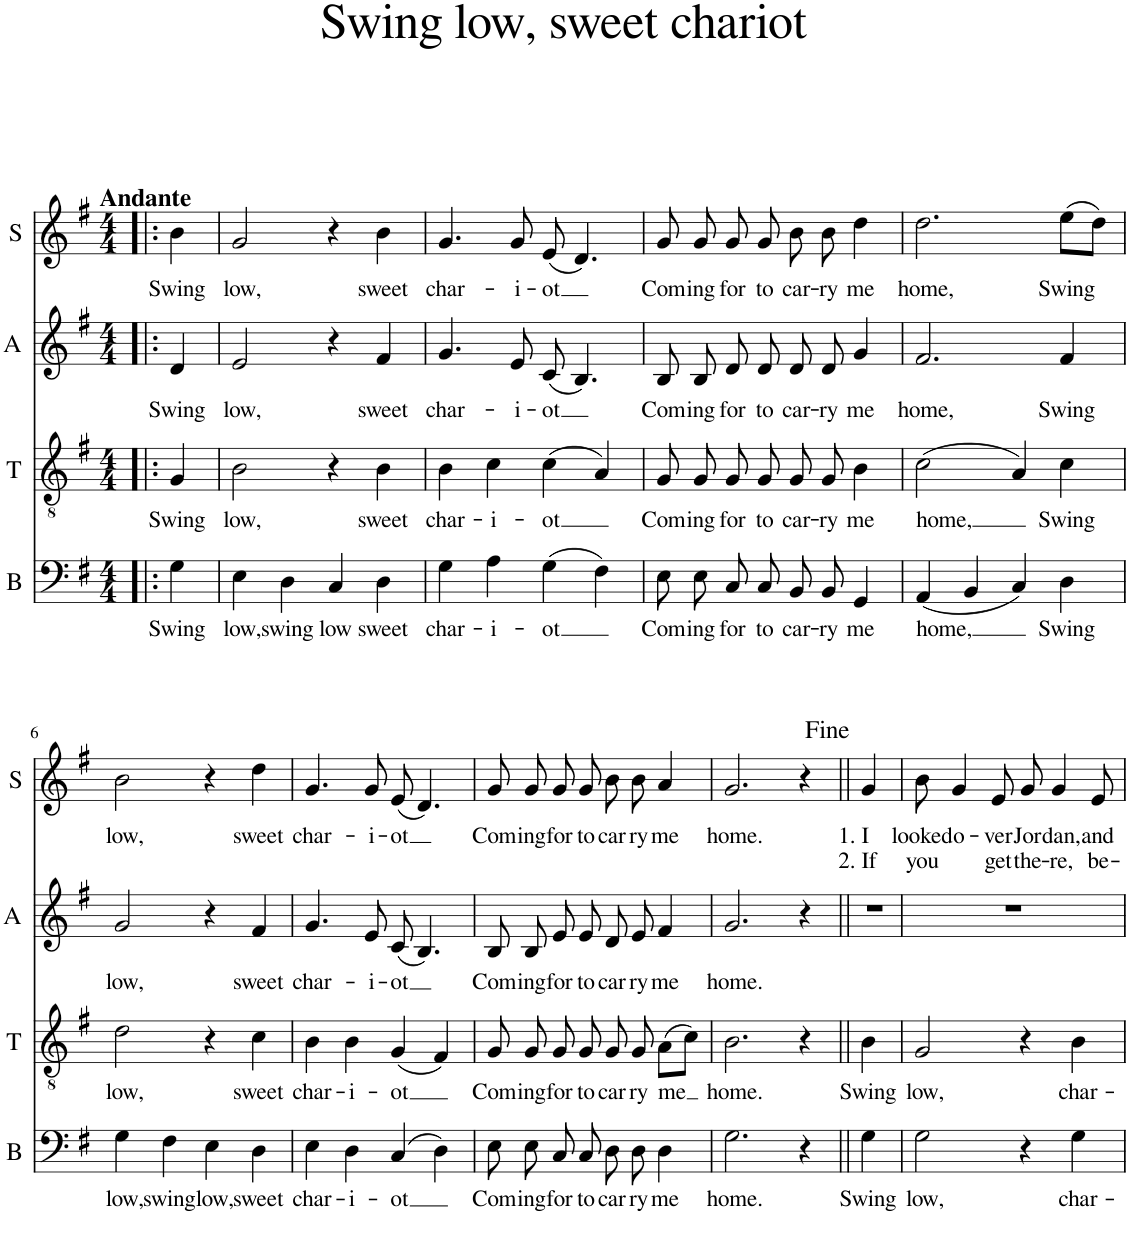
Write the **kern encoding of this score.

**kern	**text	**kern	**text	**kern	**text	**kern	**text	**text
*part4	*part4	*part3	*part3	*part2	*part2	*part1	*part1	*part1
*staff4	*staff4	*staff3	*staff3	*staff2	*staff2	*staff1	*staff1	*staff1
*I"B	*	*I"T	*	*I"A	*	*I"S	*	*
*I'B	*	*I'T	*	*I'A	*	*I'S	*	*
*clefF4	*	*clefGv2	*	*clefG2	*	*clefG2	*	*
*k[f#]	*	*k[f#]	*	*k[f#]	*	*k[f#]	*	*
*M4/4	*	*M4/4	*	*M4/4	*	*M4/4	*	*
=1!|:	=1!|:	=1!|:	=1!|:	=1!|:	=1!|:	=1!|:	=1!|:	=1!|:
!	!	!	!	!	!	!LO:TX:a:B:t=Andante	!	!
!	!LO:LY:b	!	!LO:LY:b	!	!LO:LY:b	!	!LO:LY:b	!
4G\	Swing	4G/	Swing	4d/	Swing	4b\	Swing	.
=2	=2	=2	=2	=2	=2	=2	=2	=2
!	!LO:LY:b	!	!LO:LY:b	!	!LO:LY:b	!	!LO:LY:b	!
4E\	low,	2B\	low,	2e/	low,	2g/	low,	.
!	!LO:LY:b	!	!	!	!	!	!	!
4D\	swing	.	.	.	.	.	.	.
!	!LO:LY:b	!	!	!	!	!	!	!
4C/	low	4r	.	4r	.	4r	.	.
!	!LO:LY:b	!	!LO:LY:b	!	!LO:LY:b	!	!LO:LY:b	!
4D\	sweet	4B\	sweet	4f#/	sweet	4b\	sweet	.
=3	=3	=3	=3	=3	=3	=3	=3	=3
!	!LO:LY:b	!	!LO:LY:b	!	!LO:LY:b	!	!LO:LY:b	!
4G\	char-	4B\	char-	4.g/	char-	4.g/	char-	.
!	!LO:LY:b	!	!LO:LY:b	!	!	!	!	!
4A\	-i-	4c\	-i-	.	.	.	.	.
!	!	!	!	!	!LO:LY:b	!	!LO:LY:b	!
.	.	.	.	8e/	-i-	8g/	-i-	.
!	!LO:LY:b	!	!LO:LY:b	!	!LO:LY:b	!	!LO:LY:b	!
(4G\	-ot	(4c\	-ot	(8c/	-ot	(8e/	-ot	.
.	.	.	.	4.B/)	.	4.d/)	.	.
4F#\)	.	4A/)	.	.	.	.	.	.
=4	=4	=4	=4	=4	=4	=4	=4	=4
!	!LO:LY:b	!	!LO:LY:b	!	!LO:LY:b	!	!LO:LY:b	!
8E\L	Com-	8G/	Com-	8B/L	Com-	8g/	Com-	.
!	!LO:LY:b	!	!LO:LY:b	!	!LO:LY:b	!	!LO:LY:b	!
8E\J	-ing	8G/	-ing	8B/J	-ing	8g/	-ing	.
!	!LO:LY:b	!	!LO:LY:b	!	!LO:LY:b	!	!LO:LY:b	!
8C/L	for	8G/	for	8d/L	for	8g/	for	.
!	!LO:LY:b	!	!LO:LY:b	!	!LO:LY:b	!	!LO:LY:b	!
8C/J	to	8G/	to	8d/J	to	8g/	to	.
!	!LO:LY:b	!	!LO:LY:b	!	!LO:LY:b	!	!LO:LY:b	!
8BB/L	car-	8G/	car-	8d/L	car-	8b\	car-	.
!	!LO:LY:b	!	!LO:LY:b	!	!LO:LY:b	!	!LO:LY:b	!
8BB/J	-ry	8G/	-ry	8d/J	-ry	8b\	-ry	.
!	!LO:LY:b	!	!LO:LY:b	!	!LO:LY:b	!	!LO:LY:b	!
4GG/	me	4B\	me	4g/	me	4dd\	me	.
=5	=5	=5	=5	=5	=5	=5	=5	=5
!	!LO:LY:b	!	!LO:LY:b	!	!LO:LY:b	!	!LO:LY:b	!
(4AA/	home,	(2c\	home,	2.f#/	home,	2.dd\	home,	.
4BB/	.	.	.	.	.	.	.	.
4C/)	.	4A/)	.	.	.	.	.	.
!	!LO:LY:b	!	!LO:LY:b	!	!LO:LY:b	!	!LO:LY:b	!
4D\	Swing	4c\	Swing	4f#/	Swing	(8ee\L	Swing	.
.	.	.	.	.	.	8dd\J)	.	.
!!LO:LB:g=z
=6	=6	=6	=6	=6	=6	=6	=6	=6
!	!LO:LY:b	!	!LO:LY:b	!	!LO:LY:b	!	!LO:LY:b	!
4G\	low,	2d\	low,	2g/	low,	2b\	low,	.
!	!LO:LY:b	!	!	!	!	!	!	!
4F#\	swing	.	.	.	.	.	.	.
!	!LO:LY:b	!	!	!	!	!	!	!
4E\	low,	4r	.	4r	.	4r	.	.
!	!LO:LY:b	!	!LO:LY:b	!	!LO:LY:b	!	!LO:LY:b	!
4D\	sweet	4c\	sweet	4f#/	sweet	4dd\	sweet	.
=7	=7	=7	=7	=7	=7	=7	=7	=7
!	!LO:LY:b	!	!LO:LY:b	!	!LO:LY:b	!	!LO:LY:b	!
4E\	char-	4B\	char-	4.g/	char-	4.g/	char-	.
!	!LO:LY:b	!	!LO:LY:b	!	!	!	!	!
4D\	-i-	4B\	-i-	.	.	.	.	.
!	!	!	!	!	!LO:LY:b	!	!LO:LY:b	!
.	.	.	.	8e/	-i-	8g/	-i-	.
!	!LO:LY:b	!	!LO:LY:b	!	!LO:LY:b	!	!LO:LY:b	!
(4C/	-ot	(4G/	-ot	(8c/	-ot	(8e/	-ot	.
.	.	.	.	4.B/)	.	4.d/)	.	.
4D\)	.	4F#/)	.	.	.	.	.	.
=8	=8	=8	=8	=8	=8	=8	=8	=8
!	!LO:LY:b	!	!LO:LY:b	!	!LO:LY:b	!	!LO:LY:b	!
8E\L	Com-	8G/	Com-	8B/L	Com-	8g/	Com-	.
!	!LO:LY:b	!	!LO:LY:b	!	!LO:LY:b	!	!LO:LY:b	!
8E\J	-ing	8G/	-ing	8B/J	-ing	8g/	-ing	.
!	!LO:LY:b	!	!LO:LY:b	!	!LO:LY:b	!	!LO:LY:b	!
8C/L	for	8G/	for	8e/L	for	8g/	for	.
!	!LO:LY:b	!	!LO:LY:b	!	!LO:LY:b	!	!LO:LY:b	!
8C/J	to	8G/	to	8e/J	to	8g/	to	.
!	!LO:LY:b	!	!LO:LY:b	!	!LO:LY:b	!	!LO:LY:b	!
8D\L	car-	8G/	car-	8d/L	car-	8b\	car-	.
!	!LO:LY:b	!	!LO:LY:b	!	!LO:LY:b	!	!LO:LY:b	!
8D\J	-ry	8G/	-ry	8e/J	-ry	8b\	-ry	.
!	!LO:LY:b	!	!LO:LY:b	!	!LO:LY:b	!	!LO:LY:b	!
4D\	me	(8A\L	me	4f#/	me	4a/	me	.
.	.	8c\J)	.	.	.	.	.	.
=9	=9	=9	=9	=9	=9	=9	=9	=9
!	!LO:LY:b	!	!LO:LY:b	!	!LO:LY:b	!	!LO:LY:b	!
2.G\	home.	2.B\	home.	2.g/	home.	2.g/	home.	.
4r	.	4r	.	4r	.	4r	.	.
=10||	=10||	=10||	=10||	=10||	=10||	=10||	=10||	=10||
!	!LO:LY:b	!	!LO:LY:b	!	!	!	!LO:LY:b	!LO:LY:b
4G\	Swing	4B\	Swing	1r	.	4g/	1. I	2. If
2.ryy	.	2.ryy	.	.	.	2.ryy	.	.
=11	=11	=11	=11	=11	=11	=11	=11	=11
!	!LO:LY:b	!	!LO:LY:b	!	!	!	!LO:LY:b	!LO:LY:b
2G\	low,	2G/	low,	1r	.	8b\	looked	you
!	!	!	!	!	!	!	!LO:LY:b	!
.	.	.	.	.	.	4g/	o-	.
!	!	!	!	!	!	!	!LO:LY:b	!LO:LY:b
.	.	.	.	.	.	8e/	-ver	get
!	!	!	!	!	!	!	!LO:LY:b	!LO:LY:b
4r	.	4r	.	.	.	8g/	Jor-	the-
!	!	!	!	!	!	!	!LO:LY:b	!LO:LY:b
.	.	.	.	.	.	4g/	-dan,	-re,
!	!LO:LY:b	!	!LO:LY:b	!	!	!	!	!
4G\	char-	4B\	char-	.	.	.	.	.
!	!	!	!	!	!	!	!LO:LY:b	!LO:LY:b
.	.	.	.	.	.	8e/	and	be-
=	=	=	=	=	=	=	=	=
*-	*-	*-	*-	*-	*-	*-	*-	*-
